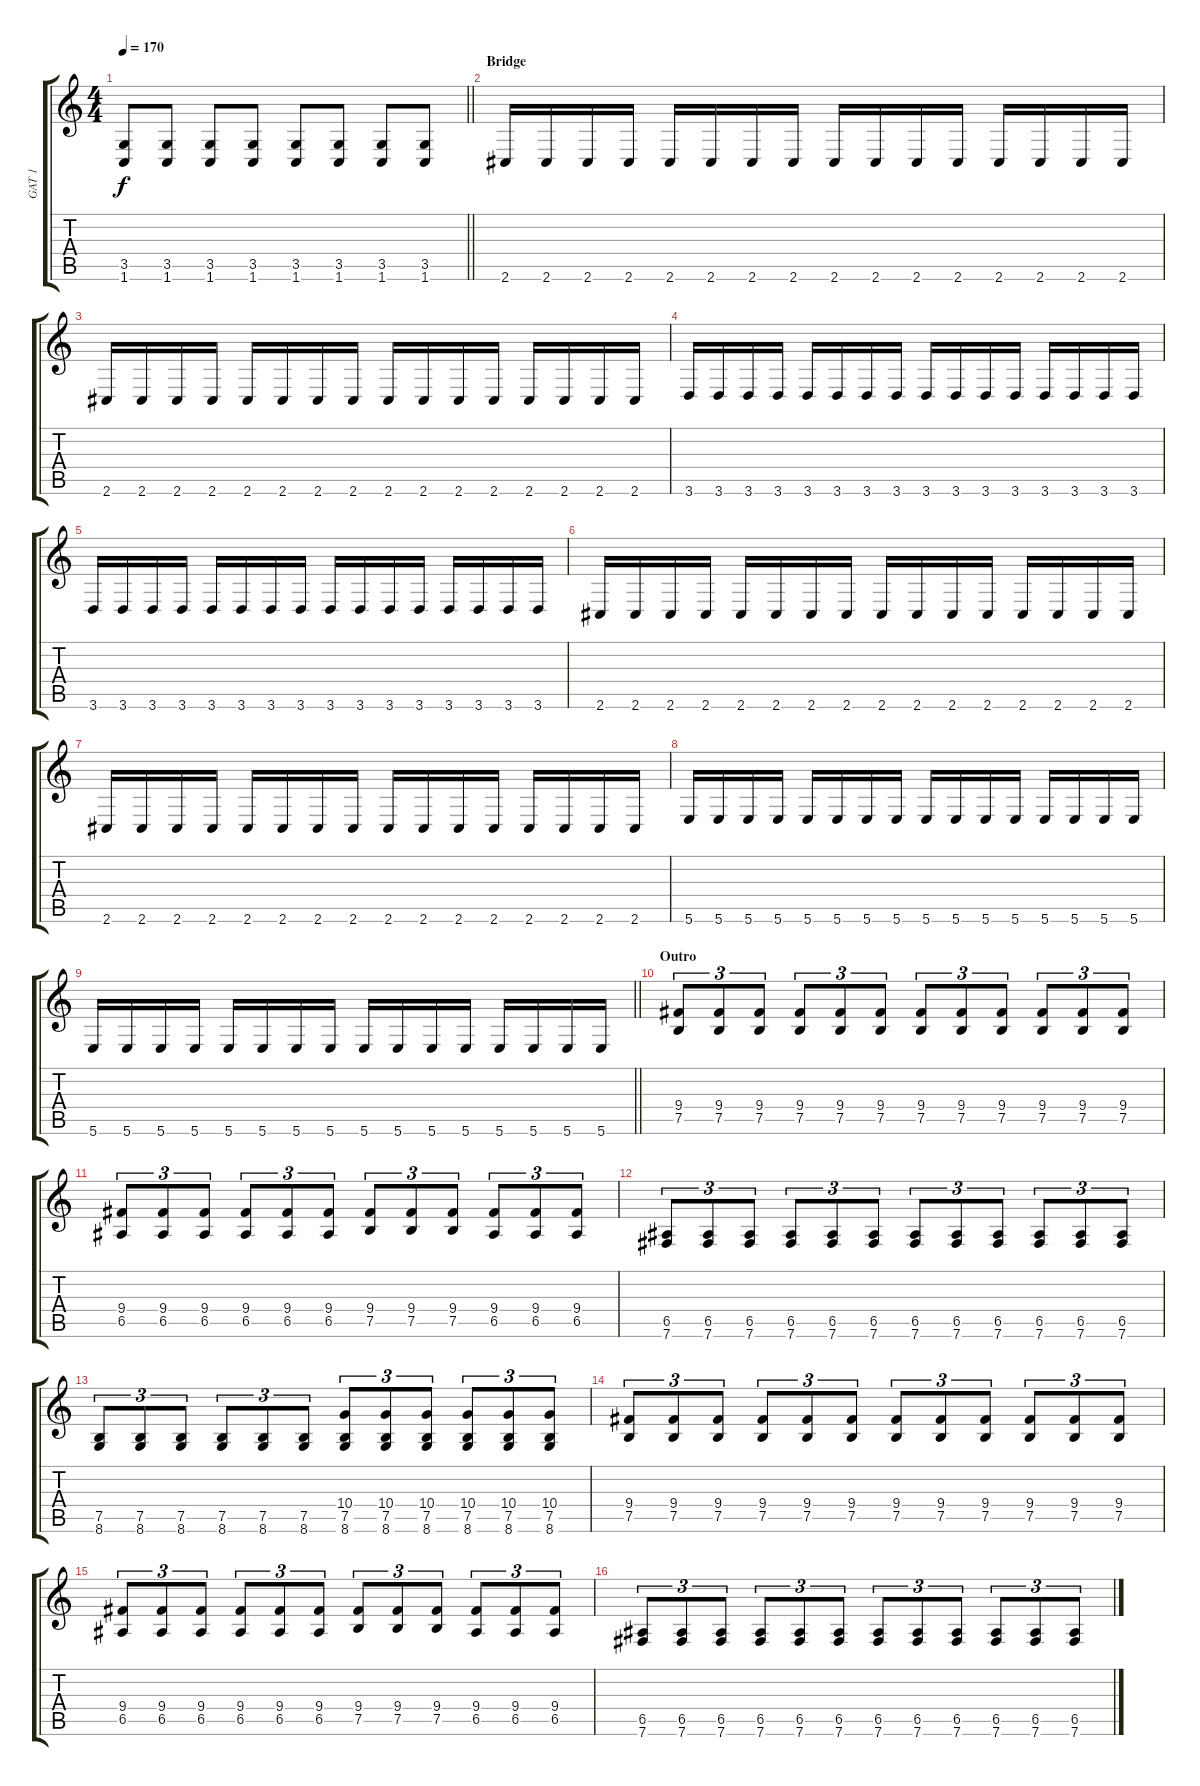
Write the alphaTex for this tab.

\track ("GAT 1" "GAT 1") {instrument distortionguitar}
\staff {score tabs}
\tuning (B3 Gb3 D3 A2 E2 B1) {hide}
\ts (4 4)
\tempo 170
\clef g2
\barLineRight lightlight
\ks c
(3.5 1.6).8{dy f} (3.5 1.6).8 (3.5 1.6).8 (3.5 1.6).8 (3.5 1.6).8 (3.5 1.6).8 (3.5 1.6).8 (3.5 1.6).8 |
\section ("" "Bridge")
2.6.16 2.6.16 2.6.16 2.6.16 2.6.16 2.6.16 2.6.16 2.6.16 2.6.16 2.6.16 2.6.16 2.6.16 2.6.16 2.6.16 2.6.16 2.6.16 |
2.6.16 2.6.16 2.6.16 2.6.16 2.6.16 2.6.16 2.6.16 2.6.16 2.6.16 2.6.16 2.6.16 2.6.16 2.6.16 2.6.16 2.6.16 2.6.16 |
3.6.16 3.6.16 3.6.16 3.6.16 3.6.16 3.6.16 3.6.16 3.6.16 3.6.16 3.6.16 3.6.16 3.6.16 3.6.16 3.6.16 3.6.16 3.6.16 |
3.6.16 3.6.16 3.6.16 3.6.16 3.6.16 3.6.16 3.6.16 3.6.16 3.6.16 3.6.16 3.6.16 3.6.16 3.6.16 3.6.16 3.6.16 3.6.16 |
2.6.16 2.6.16 2.6.16 2.6.16 2.6.16 2.6.16 2.6.16 2.6.16 2.6.16 2.6.16 2.6.16 2.6.16 2.6.16 2.6.16 2.6.16 2.6.16 |
2.6.16 2.6.16 2.6.16 2.6.16 2.6.16 2.6.16 2.6.16 2.6.16 2.6.16 2.6.16 2.6.16 2.6.16 2.6.16 2.6.16 2.6.16 2.6.16 |
5.6.16 5.6.16 5.6.16 5.6.16 5.6.16 5.6.16 5.6.16 5.6.16 5.6.16 5.6.16 5.6.16 5.6.16 5.6.16 5.6.16 5.6.16 5.6.16 |
\barLineRight lightlight
5.6.16 5.6.16 5.6.16 5.6.16 5.6.16 5.6.16 5.6.16 5.6.16 5.6.16 5.6.16 5.6.16 5.6.16 5.6.16 5.6.16 5.6.16 5.6.16 |
\section ("" "Outro")
(9.4 7.5).8{tu (3 2)} (9.4 7.5).8{tu (3 2)} (9.4 7.5).8{tu (3 2)} (9.4 7.5).8{tu (3 2)} (9.4 7.5).8{tu (3 2)} (9.4 7.5).8{tu (3 2)} (9.4 7.5).8{tu (3 2)} (9.4 7.5).8{tu (3 2)} (9.4 7.5).8{tu (3 2)} (9.4 7.5).8{tu (3 2)} (9.4 7.5).8{tu (3 2)} (9.4 7.5).8{tu (3 2)} |
(9.4 6.5).8{tu (3 2)} (9.4 6.5).8{tu (3 2)} (9.4 6.5).8{tu (3 2)} (9.4 6.5).8{tu (3 2)} (9.4 6.5).8{tu (3 2)} (9.4 6.5).8{tu (3 2)} (9.4 7.5).8{tu (3 2)} (9.4 7.5).8{tu (3 2)} (9.4 7.5).8{tu (3 2)} (9.4 6.5).8{tu (3 2)} (9.4 6.5).8{tu (3 2)} (9.4 6.5).8{tu (3 2)} |
(6.5 7.6).8{tu (3 2)} (6.5 7.6).8{tu (3 2)} (6.5 7.6).8{tu (3 2)} (6.5 7.6).8{tu (3 2)} (6.5 7.6).8{tu (3 2)} (6.5 7.6).8{tu (3 2)} (6.5 7.6).8{tu (3 2)} (6.5 7.6).8{tu (3 2)} (6.5 7.6).8{tu (3 2)} (6.5 7.6).8{tu (3 2)} (6.5 7.6).8{tu (3 2)} (6.5 7.6).8{tu (3 2)} |
(7.5 8.6).8{tu (3 2)} (7.5 8.6).8{tu (3 2)} (7.5 8.6).8{tu (3 2)} (7.5 8.6).8{tu (3 2)} (7.5 8.6).8{tu (3 2)} (7.5 8.6).8{tu (3 2)} (10.4 7.5 8.6).8{tu (3 2)} (10.4 7.5 8.6).8{tu (3 2)} (10.4 7.5 8.6).8{tu (3 2)} (10.4 7.5 8.6).8{tu (3 2)} (10.4 7.5 8.6).8{tu (3 2)} (10.4 7.5 8.6).8{tu (3 2)} |
(9.4 7.5).8{tu (3 2)} (9.4 7.5).8{tu (3 2)} (9.4 7.5).8{tu (3 2)} (9.4 7.5).8{tu (3 2)} (9.4 7.5).8{tu (3 2)} (9.4 7.5).8{tu (3 2)} (9.4 7.5).8{tu (3 2)} (9.4 7.5).8{tu (3 2)} (9.4 7.5).8{tu (3 2)} (9.4 7.5).8{tu (3 2)} (9.4 7.5).8{tu (3 2)} (9.4 7.5).8{tu (3 2)} |
(9.4 6.5).8{tu (3 2)} (9.4 6.5).8{tu (3 2)} (9.4 6.5).8{tu (3 2)} (9.4 6.5).8{tu (3 2)} (9.4 6.5).8{tu (3 2)} (9.4 6.5).8{tu (3 2)} (9.4 7.5).8{tu (3 2)} (9.4 7.5).8{tu (3 2)} (9.4 7.5).8{tu (3 2)} (9.4 6.5).8{tu (3 2)} (9.4 6.5).8{tu (3 2)} (9.4 6.5).8{tu (3 2)} |
(6.5 7.6).8{tu (3 2)} (6.5 7.6).8{tu (3 2)} (6.5 7.6).8{tu (3 2)} (6.5 7.6).8{tu (3 2)} (6.5 7.6).8{tu (3 2)} (6.5 7.6).8{tu (3 2)} (6.5 7.6).8{tu (3 2)} (6.5 7.6).8{tu (3 2)} (6.5 7.6).8{tu (3 2)} (6.5 7.6).8{tu (3 2)} (6.5 7.6).8{tu (3 2)} (6.5 7.6).8{tu (3 2)}
